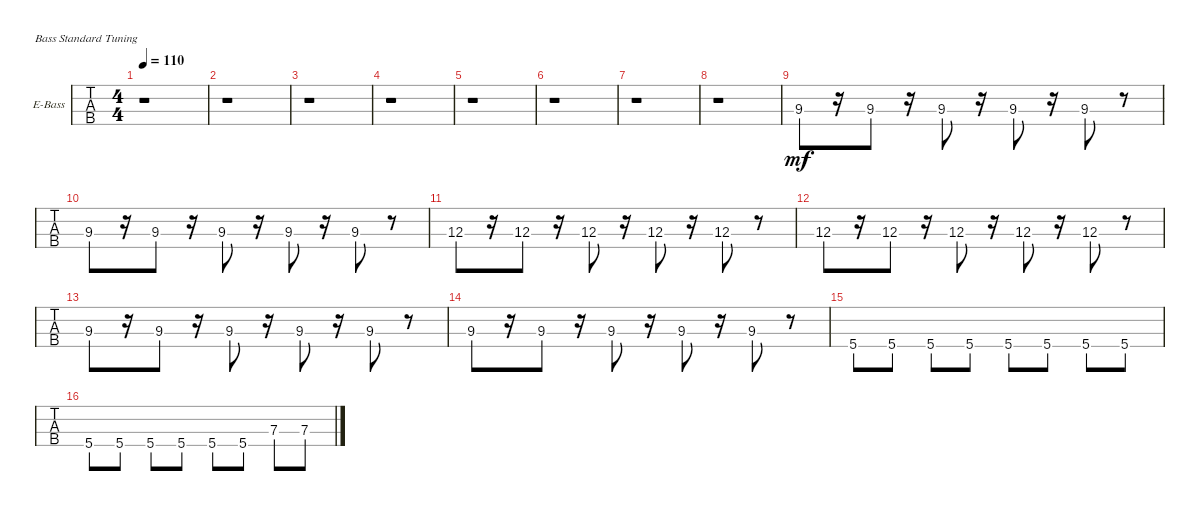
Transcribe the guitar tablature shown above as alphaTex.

\defaultSystemsLayout 4
\bracketExtendMode groupsimilarinstruments
\firstSystemTrackNameOrientation horizontal
\otherSystemsTrackNameOrientation horizontal
\track ("Nikolai" "E-Bass") {instrument electricbassfinger}
\staff {tabs}
\tuning (G2 D2 A1 E1)
\ts (4 4)
\tempo 110
\clef f4
\scale
0.487395
\ks c
r.1{dy mf instrument electricbassfinger} |
\scale
0.256303 r.1 |
\scale
0.256303 r.1 |
r.1 |
r.1 |
r.1 |
r.1 |
r.1 |
9.3.8 r.16 9.3.8 r.16 9.3.8 r.16 9.3.8 r.16 9.3.8 r.8 |
9.3.8 r.16 9.3.8 r.16 9.3.8 r.16 9.3.8 r.16 9.3.8 r.8 |
12.3.8 r.16 12.3.8 r.16 12.3.8 r.16 12.3.8 r.16 12.3.8 r.8 |
12.3.8 r.16 12.3.8 r.16 12.3.8 r.16 12.3.8 r.16 12.3.8 r.8 |
9.3.8 r.16 9.3.8 r.16 9.3.8 r.16 9.3.8 r.16 9.3.8 r.8 |
9.3.8 r.16 9.3.8 r.16 9.3.8 r.16 9.3.8 r.16 9.3.8 r.8 |
5.4.8 5.4.8 5.4.8 5.4.8 5.4.8 5.4.8 5.4.8 5.4.8 |
5.4.8 5.4.8 5.4.8 5.4.8 5.4.8 5.4.8 7.3.8 7.3.8
